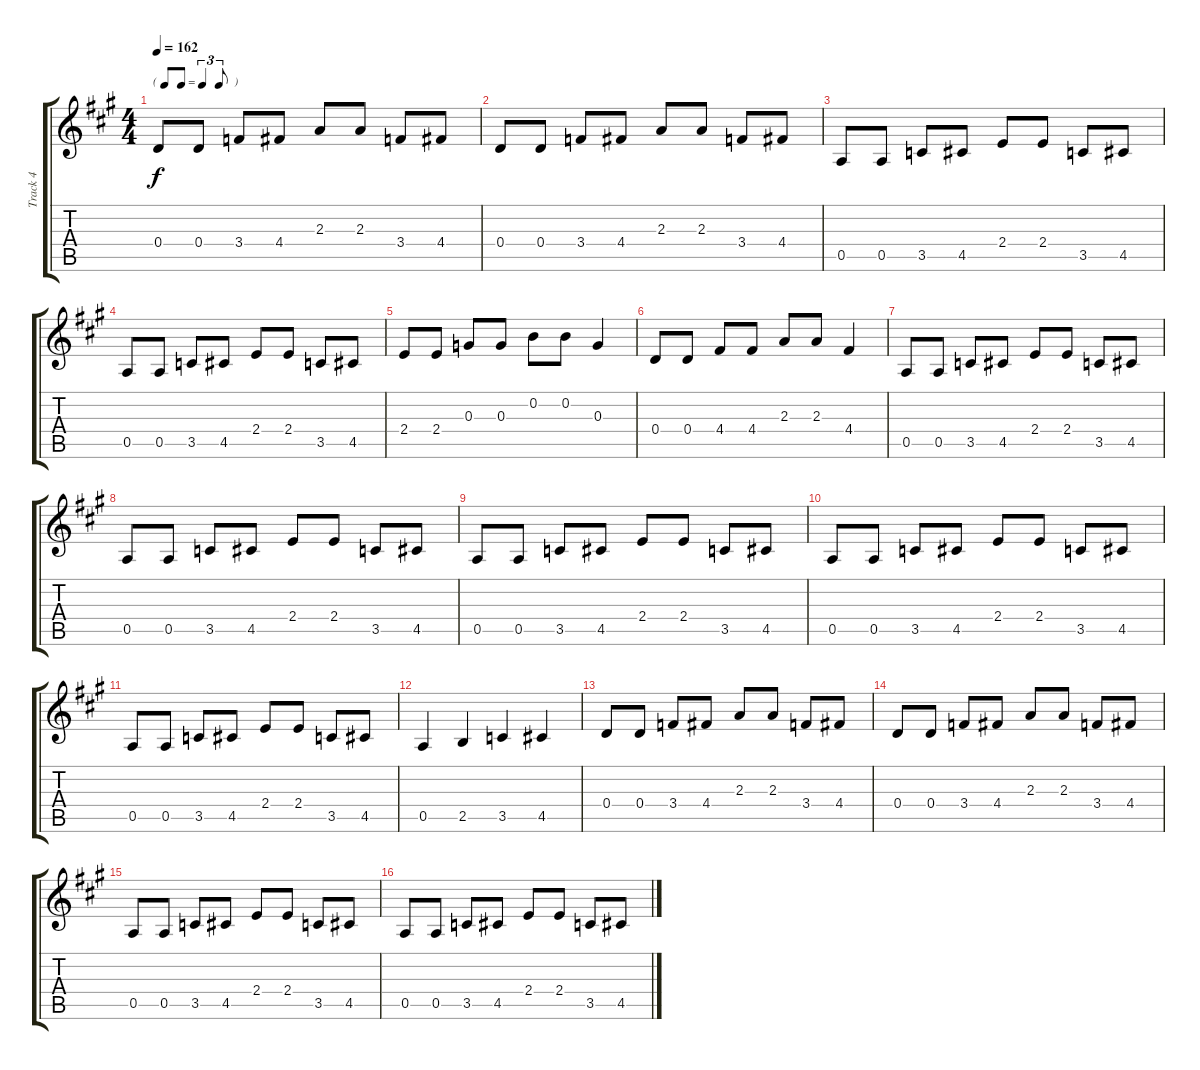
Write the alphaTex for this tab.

\track ("Track 4" "Track 4") {instrument electricguitarclean}
\staff {score tabs}
\tuning (E4 B3 G3 D3 A2 E2) {hide}
\ts (4 4)
\tf triplet8th
\tempo 162
\clef g2
\ks a
0.4.8{dy f} 0.4.8 3.4.8 4.4.8 2.3.8 2.3.8 3.4.8 4.4.8 |
0.4.8 0.4.8 3.4.8 4.4.8 2.3.8 2.3.8 3.4.8 4.4.8 |
0.5.8 0.5.8 3.5.8 4.5.8 2.4.8 2.4.8 3.5.8 4.5.8 |
0.5.8 0.5.8 3.5.8 4.5.8 2.4.8 2.4.8 3.5.8 4.5.8 |
2.4.8 2.4.8 0.3.8 0.3.8 0.2.8 0.2.8 0.3.4 |
0.4.8 0.4.8 4.4.8 4.4.8 2.3.8 2.3.8 4.4.4 |
0.5.8 0.5.8 3.5.8 4.5.8 2.4.8 2.4.8 3.5.8 4.5.8 |
0.5.8 0.5.8 3.5.8 4.5.8 2.4.8 2.4.8 3.5.8 4.5.8 |
0.5.8 0.5.8 3.5.8 4.5.8 2.4.8 2.4.8 3.5.8 4.5.8 |
0.5.8 0.5.8 3.5.8 4.5.8 2.4.8 2.4.8 3.5.8 4.5.8 |
0.5.8 0.5.8 3.5.8 4.5.8 2.4.8 2.4.8 3.5.8 4.5.8 |
0.5.4 2.5.4 3.5.4 4.5.4 |
0.4.8 0.4.8 3.4.8 4.4.8 2.3.8 2.3.8 3.4.8 4.4.8 |
0.4.8 0.4.8 3.4.8 4.4.8 2.3.8 2.3.8 3.4.8 4.4.8 |
0.5.8 0.5.8 3.5.8 4.5.8 2.4.8 2.4.8 3.5.8 4.5.8 |
0.5.8 0.5.8 3.5.8 4.5.8 2.4.8 2.4.8 3.5.8 4.5.8
